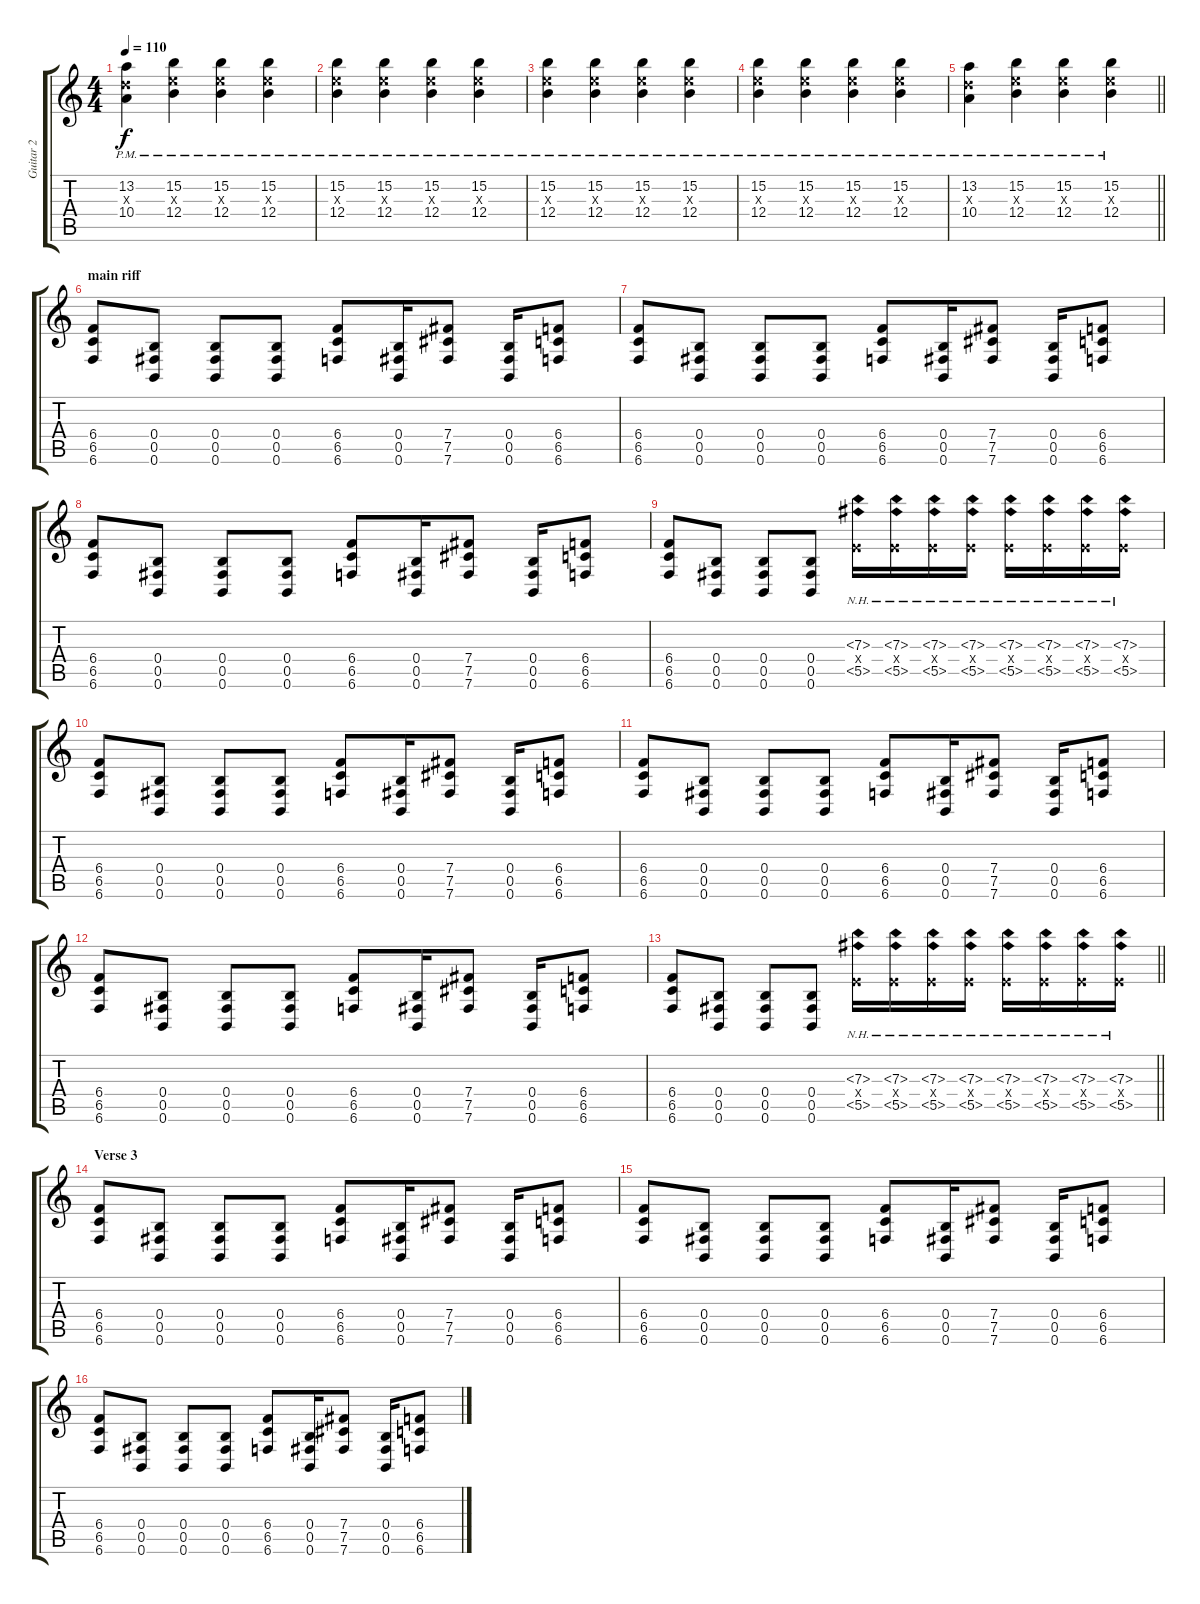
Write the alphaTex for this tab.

\track ("Guitar 2" "Guitar 2") {instrument distortionguitar}
\staff {score tabs}
\tuning (Db4 Ab3 E3 B2 Gb2 B1) {hide}
\ts (4 4)
\tempo 110
\clef g2
\ks c
(13.2{pm} 10.3{x} 10.4{pm}).4{dy f} (15.2{pm} 12.3{x} 12.4{pm}).4 (15.2{pm} 12.3{x} 12.4{pm}).4 (15.2{pm} 12.3{x} 12.4{pm}).4 |
(15.2{pm} 12.3{x} 12.4{pm}).4 (15.2{pm} 12.3{x} 12.4{pm}).4 (15.2{pm} 12.3{x} 12.4{pm}).4 (15.2{pm} 12.3{x} 12.4{pm}).4 |
(15.2{pm} 12.3{x} 12.4{pm}).4 (15.2{pm} 12.3{x} 12.4{pm}).4 (15.2{pm} 12.3{x} 12.4{pm}).4 (15.2{pm} 12.3{x} 12.4{pm}).4 |
(15.2{pm} 12.3{x} 12.4{pm}).4 (15.2{pm} 12.3{x} 12.4{pm}).4 (15.2{pm} 12.3{x} 12.4{pm}).4 (15.2{pm} 12.3{x} 12.4{pm}).4 |
\barLineRight lightlight
(13.2{pm} 10.3{x} 10.4{pm}).4 (15.2{pm} 12.3{x} 12.4{pm}).4 (15.2{pm} 12.3{x} 12.4{pm}).4 (15.2{pm} 12.3{x} 12.4{pm}).4 |
\section ("" "main riff")
(6.4 6.5 6.6).8 (0.4 0.5 0.6).8 (0.4 0.5 0.6).8 (0.4 0.5 0.6).8 (6.4 6.5 6.6).8 (0.4 0.5 0.6).16 (7.4 7.5 7.6).8 (0.4 0.5 0.6).16 (6.4 6.5 6.6).8 |
(6.4 6.5 6.6).8 (0.4 0.5 0.6).8 (0.4 0.5 0.6).8 (0.4 0.5 0.6).8 (6.4 6.5 6.6).8 (0.4 0.5 0.6).16 (7.4 7.5 7.6).8 (0.4 0.5 0.6).16 (6.4 6.5 6.6).8 |
(6.4 6.5 6.6).8 (0.4 0.5 0.6).8 (0.4 0.5 0.6).8 (0.4 0.5 0.6).8 (6.4 6.5 6.6).8 (0.4 0.5 0.6).16 (7.4 7.5 7.6).8 (0.4 0.5 0.6).16 (6.4 6.5 6.6).8 |
(6.4 6.5 6.6).8 (0.4 0.5 0.6).8 (0.4 0.5 0.6).8 (0.4 0.5 0.6).8 (7.3{nh} 5.4{x} 5.5{nh}).16 (7.3{nh} 5.4{x} 5.5{nh}).16 (7.3{nh} 5.4{x} 5.5{nh}).16 (7.3{nh} 5.4{x} 5.5{nh}).16 (7.3{nh} 5.4{x} 5.5{nh}).16 (7.3{nh} 5.4{x} 5.5{nh}).16 (7.3{nh} 5.4{x} 5.5{nh}).16 (7.3{nh} 5.4{x} 5.5{nh}).16 |
(6.4 6.5 6.6).8 (0.4 0.5 0.6).8 (0.4 0.5 0.6).8 (0.4 0.5 0.6).8 (6.4 6.5 6.6).8 (0.4 0.5 0.6).16 (7.4 7.5 7.6).8 (0.4 0.5 0.6).16 (6.4 6.5 6.6).8 |
(6.4 6.5 6.6).8 (0.4 0.5 0.6).8 (0.4 0.5 0.6).8 (0.4 0.5 0.6).8 (6.4 6.5 6.6).8 (0.4 0.5 0.6).16 (7.4 7.5 7.6).8 (0.4 0.5 0.6).16 (6.4 6.5 6.6).8 |
(6.4 6.5 6.6).8 (0.4 0.5 0.6).8 (0.4 0.5 0.6).8 (0.4 0.5 0.6).8 (6.4 6.5 6.6).8 (0.4 0.5 0.6).16 (7.4 7.5 7.6).8 (0.4 0.5 0.6).16 (6.4 6.5 6.6).8 |
\barLineRight lightlight
(6.4 6.5 6.6).8 (0.4 0.5 0.6).8 (0.4 0.5 0.6).8 (0.4 0.5 0.6).8 (7.3{nh} 5.4{x} 5.5{nh}).16 (7.3{nh} 5.4{x} 5.5{nh}).16 (7.3{nh} 5.4{x} 5.5{nh}).16 (7.3{nh} 5.4{x} 5.5{nh}).16 (7.3{nh} 5.4{x} 5.5{nh}).16 (7.3{nh} 5.4{x} 5.5{nh}).16 (7.3{nh} 5.4{x} 5.5{nh}).16 (7.3{nh} 5.4{x} 5.5{nh}).16 |
\section ("" "Verse 3")
(6.4 6.5 6.6).8 (0.4 0.5 0.6).8 (0.4 0.5 0.6).8 (0.4 0.5 0.6).8 (6.4 6.5 6.6).8 (0.4 0.5 0.6).16 (7.4 7.5 7.6).8 (0.4 0.5 0.6).16 (6.4 6.5 6.6).8 |
(6.4 6.5 6.6).8 (0.4 0.5 0.6).8 (0.4 0.5 0.6).8 (0.4 0.5 0.6).8 (6.4 6.5 6.6).8 (0.4 0.5 0.6).16 (7.4 7.5 7.6).8 (0.4 0.5 0.6).16 (6.4 6.5 6.6).8 |
(6.4 6.5 6.6).8 (0.4 0.5 0.6).8 (0.4 0.5 0.6).8 (0.4 0.5 0.6).8 (6.4 6.5 6.6).8 (0.4 0.5 0.6).16 (7.4 7.5 7.6).8 (0.4 0.5 0.6).16 (6.4 6.5 6.6).8
